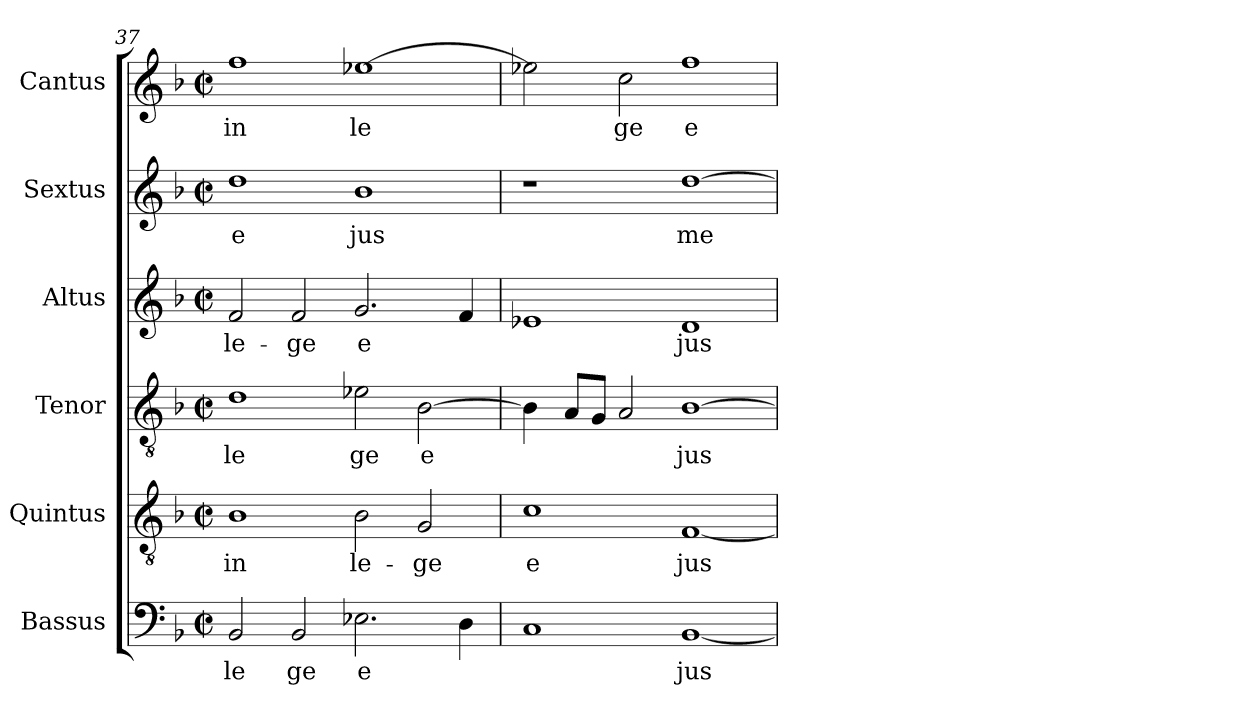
**kern	**text	**kern	**text	**kern	**text	**kern	**text	**kern	**text	**kern	**text
*part6	*part6	*part5	*part5	*part4	*part4	*part3	*part3	*part2	*part2	*part1	*part1
*staff6	*staff6	*staff5	*staff5	*staff4	*staff4	*staff3	*staff3	*staff2	*staff2	*staff1	*staff1
*I"Bassus	*	*I"Quintus	*	*I"Tenor	*	*I"Altus	*	*I"Sextus	*	*I"Cantus	*
*I'B	*	*I'Q	*	*I'T	*	*I'A	*	*I'S	*	*I'C	*
*clefF4	*	*clefGv2	*	*clefGv2	*	*clefG2	*	*clefG2	*	*clefG2	*
*k[b-]	*	*k[b-]	*	*k[b-]	*	*k[b-]	*	*k[b-]	*	*k[b-]	*
*F:	*	*F:	*	*F:	*	*F:	*	*F:	*	*F:	*
*M2/2	*	*M2/2	*	*M2/2	*	*M2/2	*	*M2/2	*	*M2/2	*
*met(c|)	*	*met(c|)	*	*met(c|)	*	*met(c|)	*	*met(c|)	*	*met(c|)	*
=37	=37	=37	=37	=37	=37	=37	=37	=37	=37	=37	=37
!	!LO:LY:b:cj	!	!LO:LY:b:cj	!	!LO:LY:b:cj	!	!LO:LY:b:cj	!	!LO:LY:b:cj	!	!LO:LY:b:cj
2BB-/	le	1B-	in	1d	le	2f/	le-	1dd	e	1ff	in
!	!LO:LY:b:cj	!	!	!	!	!	!LO:LY:b:cj	!	!	!	!
2BB-/	ge	.	.	.	.	2f/	-ge	.	.	.	.
!	!LO:LY:b:cj	!	!LO:LY:b:cj	!	!LO:LY:b:cj	!	!LO:LY:b:cj	!	!LO:LY:b:cj	!	!LO:LY:b:cj
2.E-X\	e	2B-\	le-	2e-X\	ge	2.g/	e-	1b-	jus	[<1ee-X	le
!	!	!	!LO:LY:b:cj	!	!LO:LY:b:cj	!	!	!	!	!	!
.	.	2G/	-ge	[<2B-\	e	.	.	.	.	.	.
!	!LO:LY:b:cj	!	!	!	!	!	!LO:LY:b:cj	!	!	!	!
4D\	.	.	.	.	.	4f/	--	.	.	.	.
!!LO:LB:g=z
=38	=38	=38	=38	=38	=38	=38	=38	=38	=38	=38	=38
!	!LO:LY:b:cj	!	!LO:LY:b:cj	!	!LO:LY:b:cj	!	!LO:LY:b:cj	!	!	!	!LO:LY:b:cj
1C	.	1c	e	4B-\]	.	1e-X	--	1r	.	2ee-X\]	.
!	!	!	!	!	!LO:LY:b:cj	!	!	!	!	!	!
.	.	.	.	8A/L	.	.	.	.	.	.	.
!	!	!	!	!	!LO:LY:b:cj	!	!	!	!	!	!
.	.	.	.	8G/J	.	.	.	.	.	.	.
!	!	!	!	!	!LO:LY:b:cj	!	!	!	!	!	!LO:LY:b:cj
.	.	.	.	2A/	.	.	.	.	.	2cc\	ge
!	!LO:LY:b:cj	!	!LO:LY:b:cj	!	!LO:LY:b:cj	!	!LO:LY:b:cj	!	!LO:LY:b:cj	!	!LO:LY:b:cj
[<1BB-	jus	[<1F	jus	[>1B-	jus	1d	-jus	[>1dd	me	1ff	e
=	=	=	=	=	=	=	=	=	=	=	=
*-	*-	*-	*-	*-	*-	*-	*-	*-	*-	*-	*-
